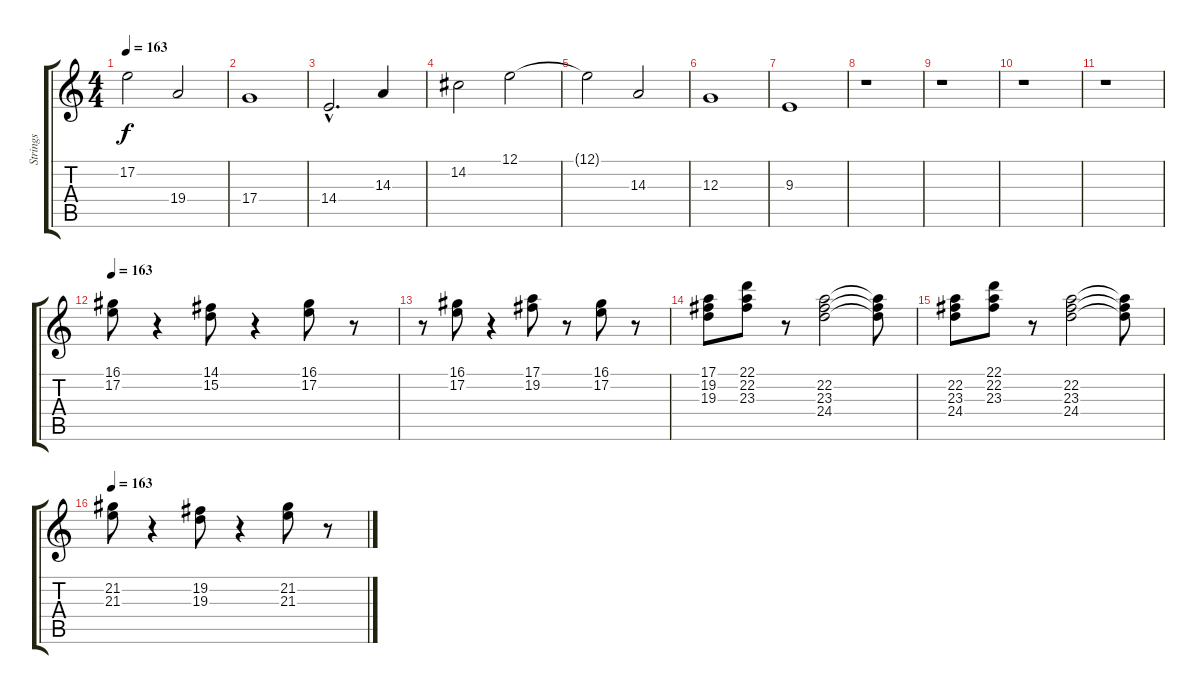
\track ("Strings" "Strings") {instrument stringensemble1}
\staff {score tabs}
\tuning (E4 B3 G3 D3 A2 E2) {hide}
\ts (4 4)
\tempo 163
\clef g2
\ks c
17.2{t}.2{dy f} 19.4.2 |
17.4.1 |
14.4{hac}.2{d} 14.3.4 |
14.2.2 12.1.2 |
12.1{t}.2 14.3.2 |
12.3.1 |
9.3.1 |
r.1 |
r.1 |
r.1 |
r.1 |
\tempo 163
(16.1 17.2).8 r.4 (14.1 15.2).8 r.4 (16.1 17.2).8 r.8 |
r.8 (16.1 17.2).8 r.4 (17.1 19.2).8 r.8 (16.1 17.2).8 r.8 |
(17.1 19.2 19.3).8 (22.1 22.2 23.3).8 r.8 (22.2 23.3 24.4).2 (22.2{t} 23.3{t} 24.4{t}).8 |
(22.2 23.3 24.4).8 (22.1 22.2 23.3).8 r.8 (22.2 23.3 24.4).2 (22.2{t} 23.3{t} 24.4{t}).8 |
\tempo 163
(21.2 21.3).8 r.4 (19.2 19.3).8 r.4 (21.2 21.3).8 r.8
